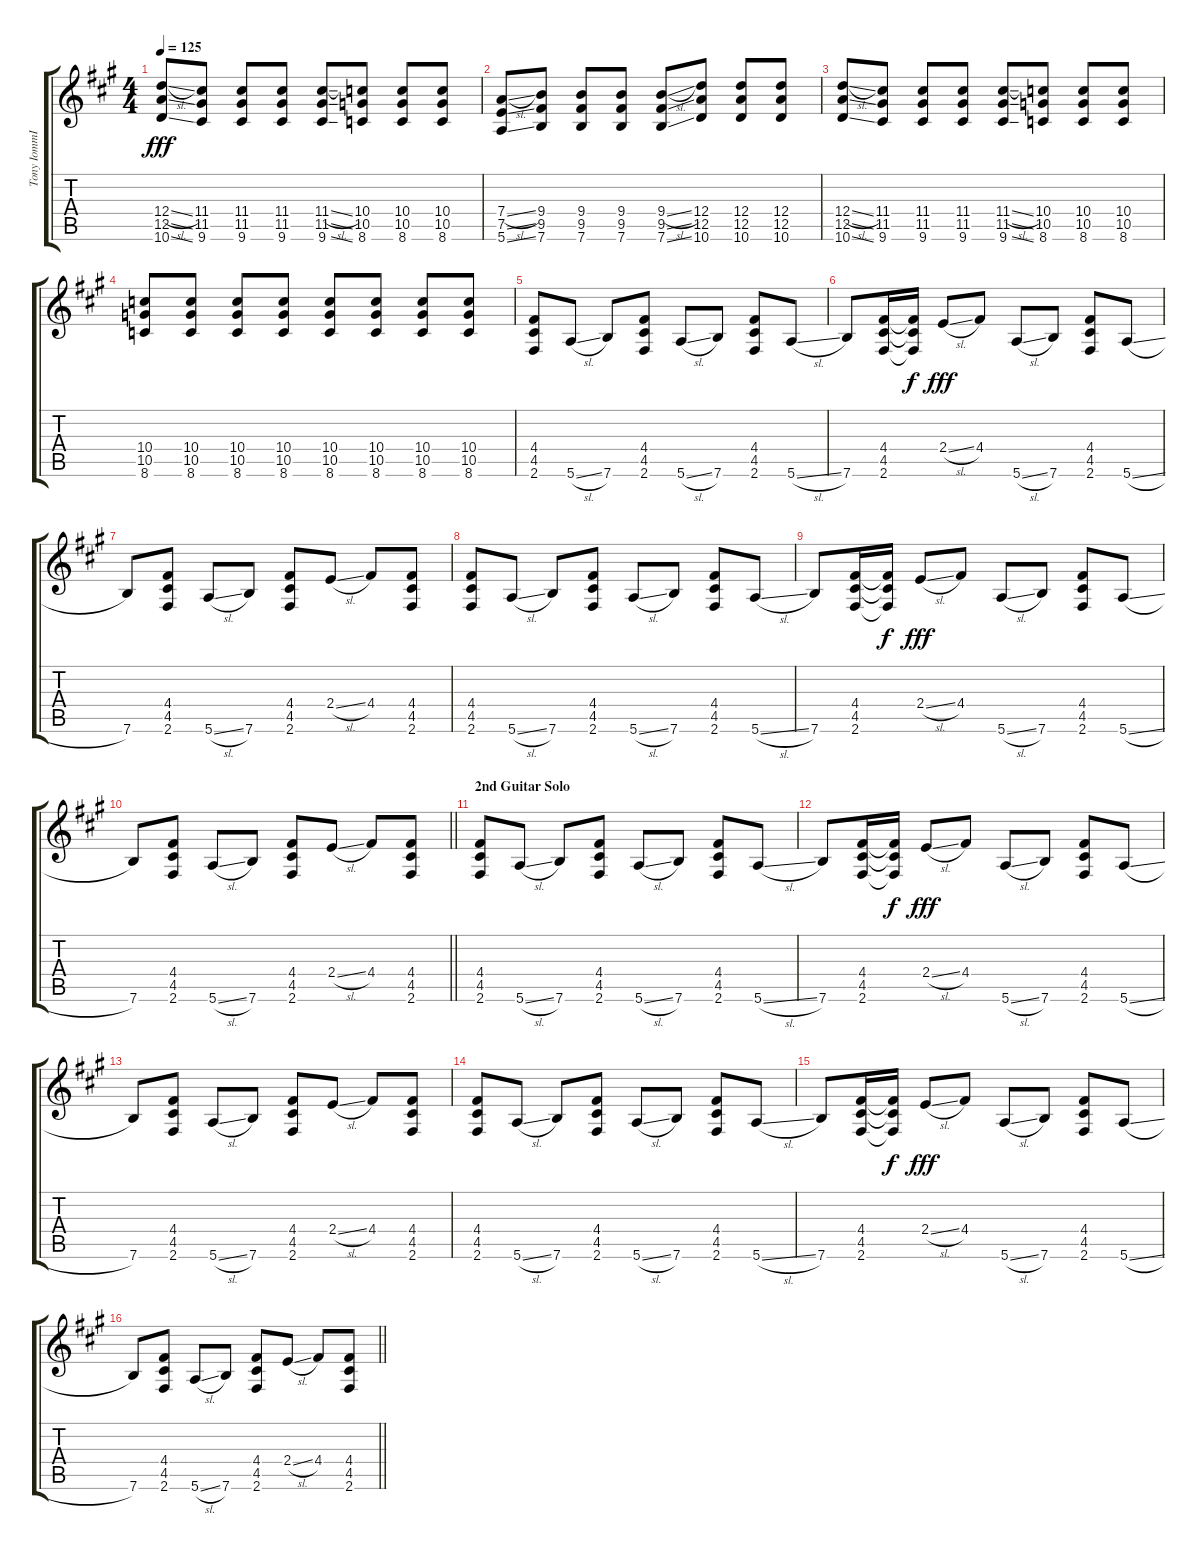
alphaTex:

\track ("Tony IommI Rhythm" "Tony IommI") {instrument distortionguitar}
\staff {score tabs}
\tuning (E4 B3 G3 D3 A2 E2) {hide}
\ts (4 4)
\tempo 125
\clef g2
\ks a
(12.4{sl} 12.5{ss} 10.6{ss}).8{dy fff} (11.4 11.5 9.6).8 (11.4 11.5 9.6).8 (11.4 11.5 9.6).8 (11.4{sl} 11.5{ss} 9.6{ss}).8 (10.4 10.5 8.6).8 (10.4 10.5 8.6).8 (10.4 10.5 8.6).8 |
(7.4{sl} 7.5{ss} 5.6{ss}).8 (9.4 9.5 7.6).8 (9.4 9.5 7.6).8 (9.4 9.5 7.6).8 (9.4{sl} 9.5{ss} 7.6{ss}).8 (12.4 12.5 10.6).8 (12.4 12.5 10.6).8 (12.4 12.5 10.6).8 |
(12.4{sl} 12.5{ss} 10.6{ss}).8 (11.4 11.5 9.6).8 (11.4 11.5 9.6).8 (11.4 11.5 9.6).8 (11.4{sl} 11.5{ss} 9.6{ss}).8 (10.4 10.5 8.6).8 (10.4 10.5 8.6).8 (10.4 10.5 8.6).8 |
(10.4 10.5 8.6).8 (10.4 10.5 8.6).8 (10.4 10.5 8.6).8 (10.4 10.5 8.6).8 (10.4 10.5 8.6).8 (10.4 10.5 8.6).8 (10.4 10.5 8.6).8 (10.4 10.5 8.6).8 |
(4.4 4.5 2.6).8 5.6{sl}.8 7.6.8 (4.4 4.5 2.6).8 5.6{sl}.8 7.6.8 (4.4 4.5 2.6).8 5.6{sl}.8 |
7.6.8 (4.4 4.5 2.6).16 (4.4{t} 4.5{t} 2.6{t}).16{dy f} 2.4{sl}.8{dy fff} 4.4.8 5.6{sl}.8 7.6.8 (4.4 4.5 2.6).8 5.6{sl}.8 |
7.6.8 (4.4 4.5 2.6).8 5.6{sl}.8 7.6.8 (4.4 4.5 2.6).8 2.4{sl}.8 4.4.8 (4.4 4.5 2.6).8 |
(4.4 4.5 2.6).8 5.6{sl}.8 7.6.8 (4.4 4.5 2.6).8 5.6{sl}.8 7.6.8 (4.4 4.5 2.6).8 5.6{sl}.8 |
7.6.8 (4.4 4.5 2.6).16 (4.4{t} 4.5{t} 2.6{t}).16{dy f} 2.4{sl}.8{dy fff} 4.4.8 5.6{sl}.8 7.6.8 (4.4 4.5 2.6).8 5.6{sl}.8 |
\barLineRight lightlight
7.6.8 (4.4 4.5 2.6).8 5.6{sl}.8 7.6.8 (4.4 4.5 2.6).8 2.4{sl}.8 4.4.8 (4.4 4.5 2.6).8 |
\section ("" "2nd Guitar Solo")
(4.4 4.5 2.6).8 5.6{sl}.8 7.6.8 (4.4 4.5 2.6).8 5.6{sl}.8 7.6.8 (4.4 4.5 2.6).8 5.6{sl}.8 |
7.6.8 (4.4 4.5 2.6).16 (4.4{t} 4.5{t} 2.6{t}).16{dy f} 2.4{sl}.8{dy fff} 4.4.8 5.6{sl}.8 7.6.8 (4.4 4.5 2.6).8 5.6{sl}.8 |
7.6.8 (4.4 4.5 2.6).8 5.6{sl}.8 7.6.8 (4.4 4.5 2.6).8 2.4{sl}.8 4.4.8 (4.4 4.5 2.6).8 |
(4.4 4.5 2.6).8 5.6{sl}.8 7.6.8 (4.4 4.5 2.6).8 5.6{sl}.8 7.6.8 (4.4 4.5 2.6).8 5.6{sl}.8 |
7.6.8 (4.4 4.5 2.6).16 (4.4{t} 4.5{t} 2.6{t}).16{dy f} 2.4{sl}.8{dy fff} 4.4.8 5.6{sl}.8 7.6.8 (4.4 4.5 2.6).8 5.6{sl}.8 |
\barLineRight lightlight
7.6.8 (4.4 4.5 2.6).8 5.6{sl}.8 7.6.8 (4.4 4.5 2.6).8 2.4{sl}.8 4.4.8 (4.4 4.5 2.6).8
